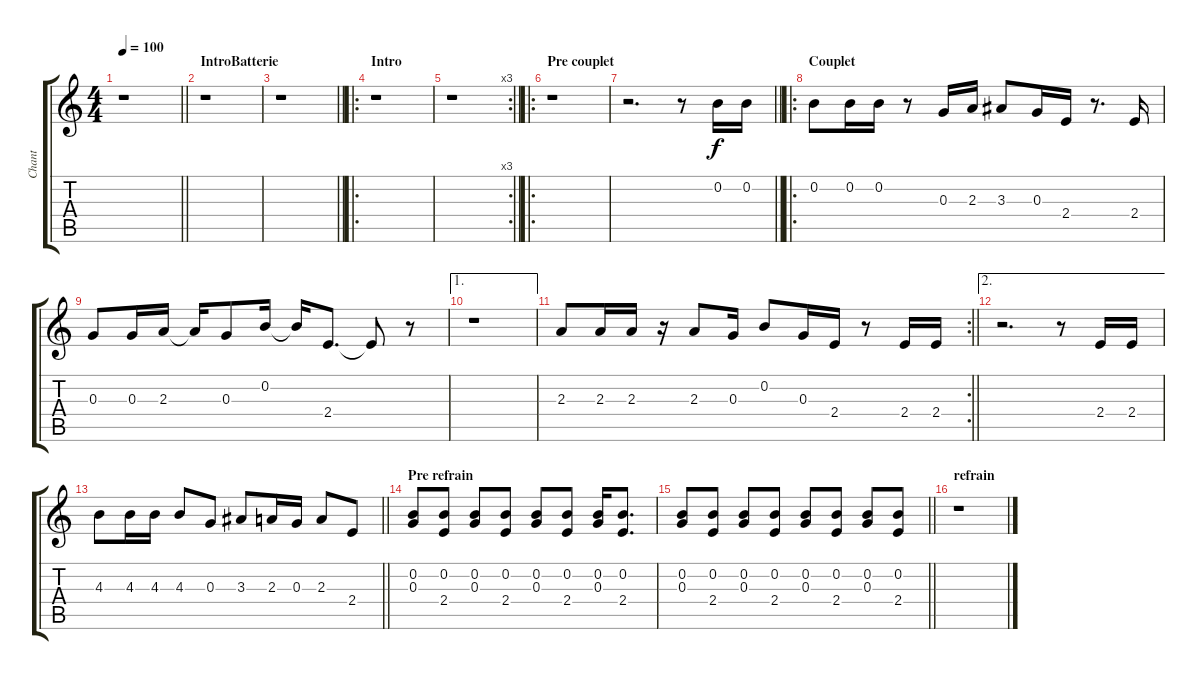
\track ("Chant" "Chant") {instrument clarinet}
\staff {score tabs}
\tuning (E5 B4 G4 D4 A3 E3) {hide}
\ts (4 4)
\tempo 100
\clef g2
\barLineRight lightlight
\ks c
r.1{dy f instrument clarinet} |
\section ("" "IntroBatterie")
r.1 |
\barLineRight lightlight
r.1 |
\ro
\section ("" "Intro")
r.1 |
\rc 3
\barLineRight lightlight
r.1 |
\ro
\section ("" "Pre couplet")
r.1 |
\barLineRight lightlight
r.2{d} r.8 0.2.16 0.2.16 |
\ro
\section ("" "Couplet")
0.2.8 0.2.16 0.2.16 r.8 0.3.16 2.3.16 3.3.8 0.3.16 2.4.16 r.8{d} 2.4.16 |
0.3.8 0.3.16 2.3.16 2.3{t}.16 0.3.8 0.2.16 0.2{t}.16 2.4.8{d} 2.4{t}.8 r.8 |
\ae 1
r.1 |
\rc 2
\barLineRight lightlight
2.3.8 2.3.16 2.3.16 r.16 2.3.8 0.3.16 0.2.8 0.3.16 2.4.16 r.8 2.4.16 2.4.16 |
\ae 2
r.2{d} r.8 2.4.16 2.4.16 |
\barLineRight lightlight
4.3.8 4.3.16 4.3.16 4.3.8 0.3.8 3.3.8 2.3.16 0.3.16 2.3.8 2.4.8 |
\section ("" "Pre refrain")
(0.2 0.3).8 (0.2 2.4).8 (0.2 0.3).8 (0.2 2.4).8 (0.2 0.3).8 (0.2 2.4).8 (0.2 0.3).16 (0.2 2.4).8{d} |
\barLineRight lightlight
(0.2 0.3).8 (0.2 2.4).8 (0.2 0.3).8 (0.2 2.4).8 (0.2 0.3).8 (0.2 2.4).8 (0.2 0.3).8 (0.2 2.4).8 |
\section ("" "refrain")
r.1
